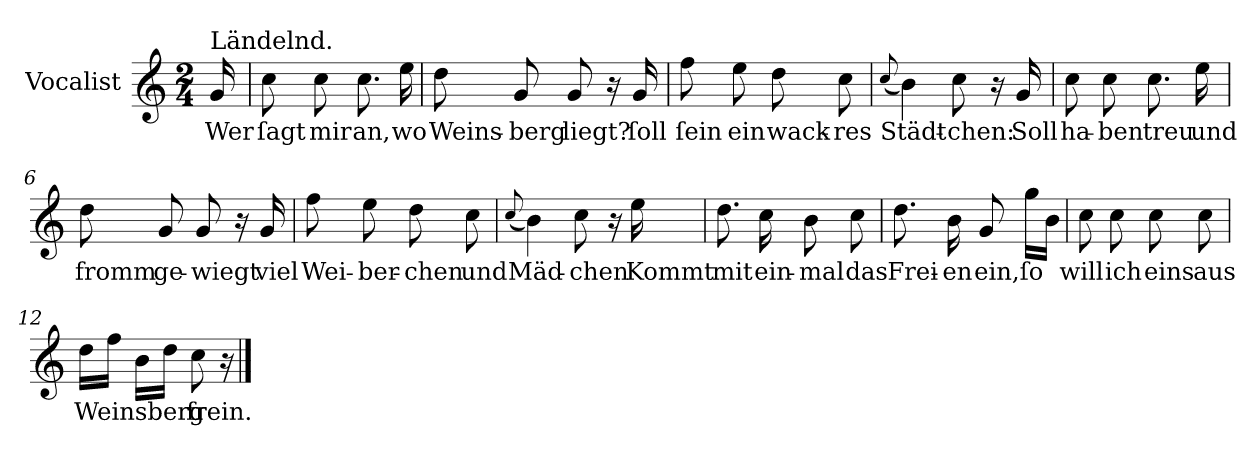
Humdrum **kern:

**kern	**text
*part1	*part1
*staff1	*staff1
*I"Vocalist	*
*clefG2	*
*k[]	*
*C:	*
*M2/4	*
=	=
!LO:TX:a:t=Ländelnd.	!
16g	Wer
=1	=1
8cc	ſagt
8cc	mir
8.cc	an,
16ee	wo
=2	=2
8dd	Weins-
8g	-berg
8g	liegt?
16r	.
16g	ſoll
=3	=3
8ff	ſein
8ee	ein
8dd	wack-
8cc	-res
=4	=4
(8qqcc	.
4b)	Städt-
8cc	-chen:
16r	.
16g	Soll
=5	=5
8cc	ha-
8cc	-ben
8.cc	treu
16ee	und
=6	=6
8dd	fromm
8g	ge-
8g	-wiegt
16r	.
16g	viel
=7	=7
8ff	Wei-
8ee	-ber-
8dd	-chen
8cc	und
=8	=8
(8qqcc	.
4b)	Mäd-
8cc	-chen
16r	.
16ee	Kommt
=9	=9
8.dd	mit
16cc	ein-
8b	-mal
8cc	das
=10	=10
8.dd	Frei-
16b	-en
8g	ein,
16ggLL	ſo
16bJJ	.
=11	=11
8cc	will
8cc	ich
8cc	eins
8cc	aus
=12	=12
16ddLL	Weinsberg
16ffJJ	.
16bLL	.
16ddJJ	.
8cc	frein.
16r	.
==	==
*-	*-
